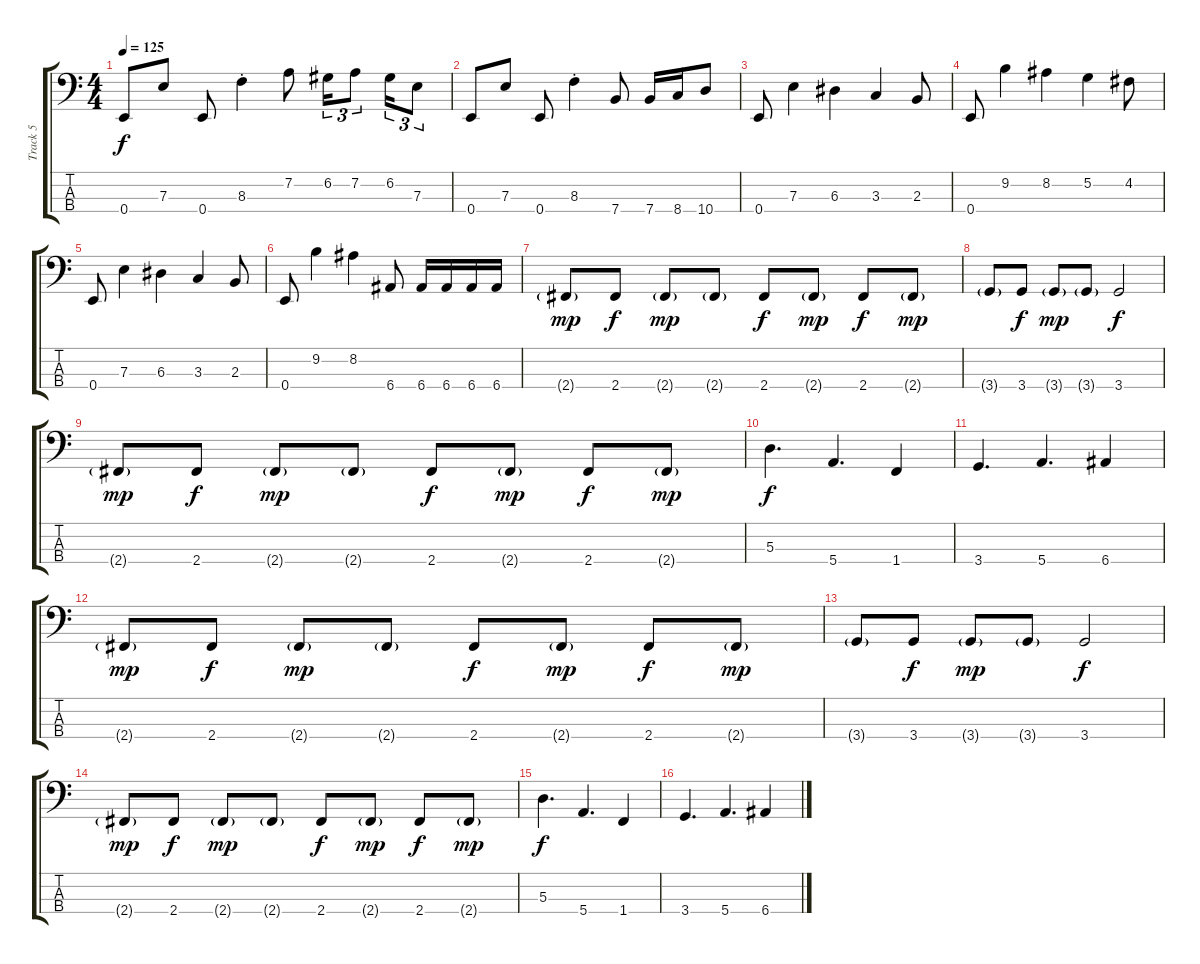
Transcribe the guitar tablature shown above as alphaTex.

\track ("Track 5" "Track 5") {instrument slapbass2}
\staff {score tabs}
\tuning (G2 D2 A1 E1) {hide}
\ts (4 4)
\tempo 125
\clef f4
\ks c
0.4.8{dy f} 7.3.8 0.4.8 8.3{st}.4 7.2.8 6.2.16{tu (3 2)} 7.2.8{tu (3 2)} 6.2.16{tu (3 2)} 7.3.8{tu (3 2)} |
0.4.8 7.3.8 0.4.8 8.3{st}.4 7.4.8 7.4.16 8.4.16 10.4.8 |
0.4.8 7.3.4 6.3.4 3.3.4 2.3.8 |
0.4.8 9.2.4 8.2.4 5.2.4 4.2.8 |
0.4.8 7.3.4 6.3.4 3.3.4 2.3.8 |
0.4.8 9.2.4 8.2.4 6.4.8 6.4.16 6.4.16 6.4.16 6.4.16 |
2.4{g}.8{dy mp} 2.4.8{dy f} 2.4{g}.8{dy mp} 2.4{g}.8 2.4.8{dy f} 2.4{g}.8{dy mp} 2.4.8{dy f} 2.4{g}.8{dy mp} |
3.4{g}.8 3.4.8{dy f} 3.4{g}.8{dy mp} 3.4{g}.8 3.4.2{dy f} |
2.4{g}.8{dy mp} 2.4.8{dy f} 2.4{g}.8{dy mp} 2.4{g}.8 2.4.8{dy f} 2.4{g}.8{dy mp} 2.4.8{dy f} 2.4{g}.8{dy mp} |
5.3.4{d dy f} 5.4.4{d} 1.4.4 |
3.4.4{d} 5.4.4{d} 6.4.4 |
2.4{g}.8{dy mp} 2.4.8{dy f} 2.4{g}.8{dy mp} 2.4{g}.8 2.4.8{dy f} 2.4{g}.8{dy mp} 2.4.8{dy f} 2.4{g}.8{dy mp} |
3.4{g}.8 3.4.8{dy f} 3.4{g}.8{dy mp} 3.4{g}.8 3.4.2{dy f} |
2.4{g}.8{dy mp} 2.4.8{dy f} 2.4{g}.8{dy mp} 2.4{g}.8 2.4.8{dy f} 2.4{g}.8{dy mp} 2.4.8{dy f} 2.4{g}.8{dy mp} |
5.3.4{d dy f} 5.4.4{d} 1.4.4 |
3.4.4{d} 5.4.4{d} 6.4.4
